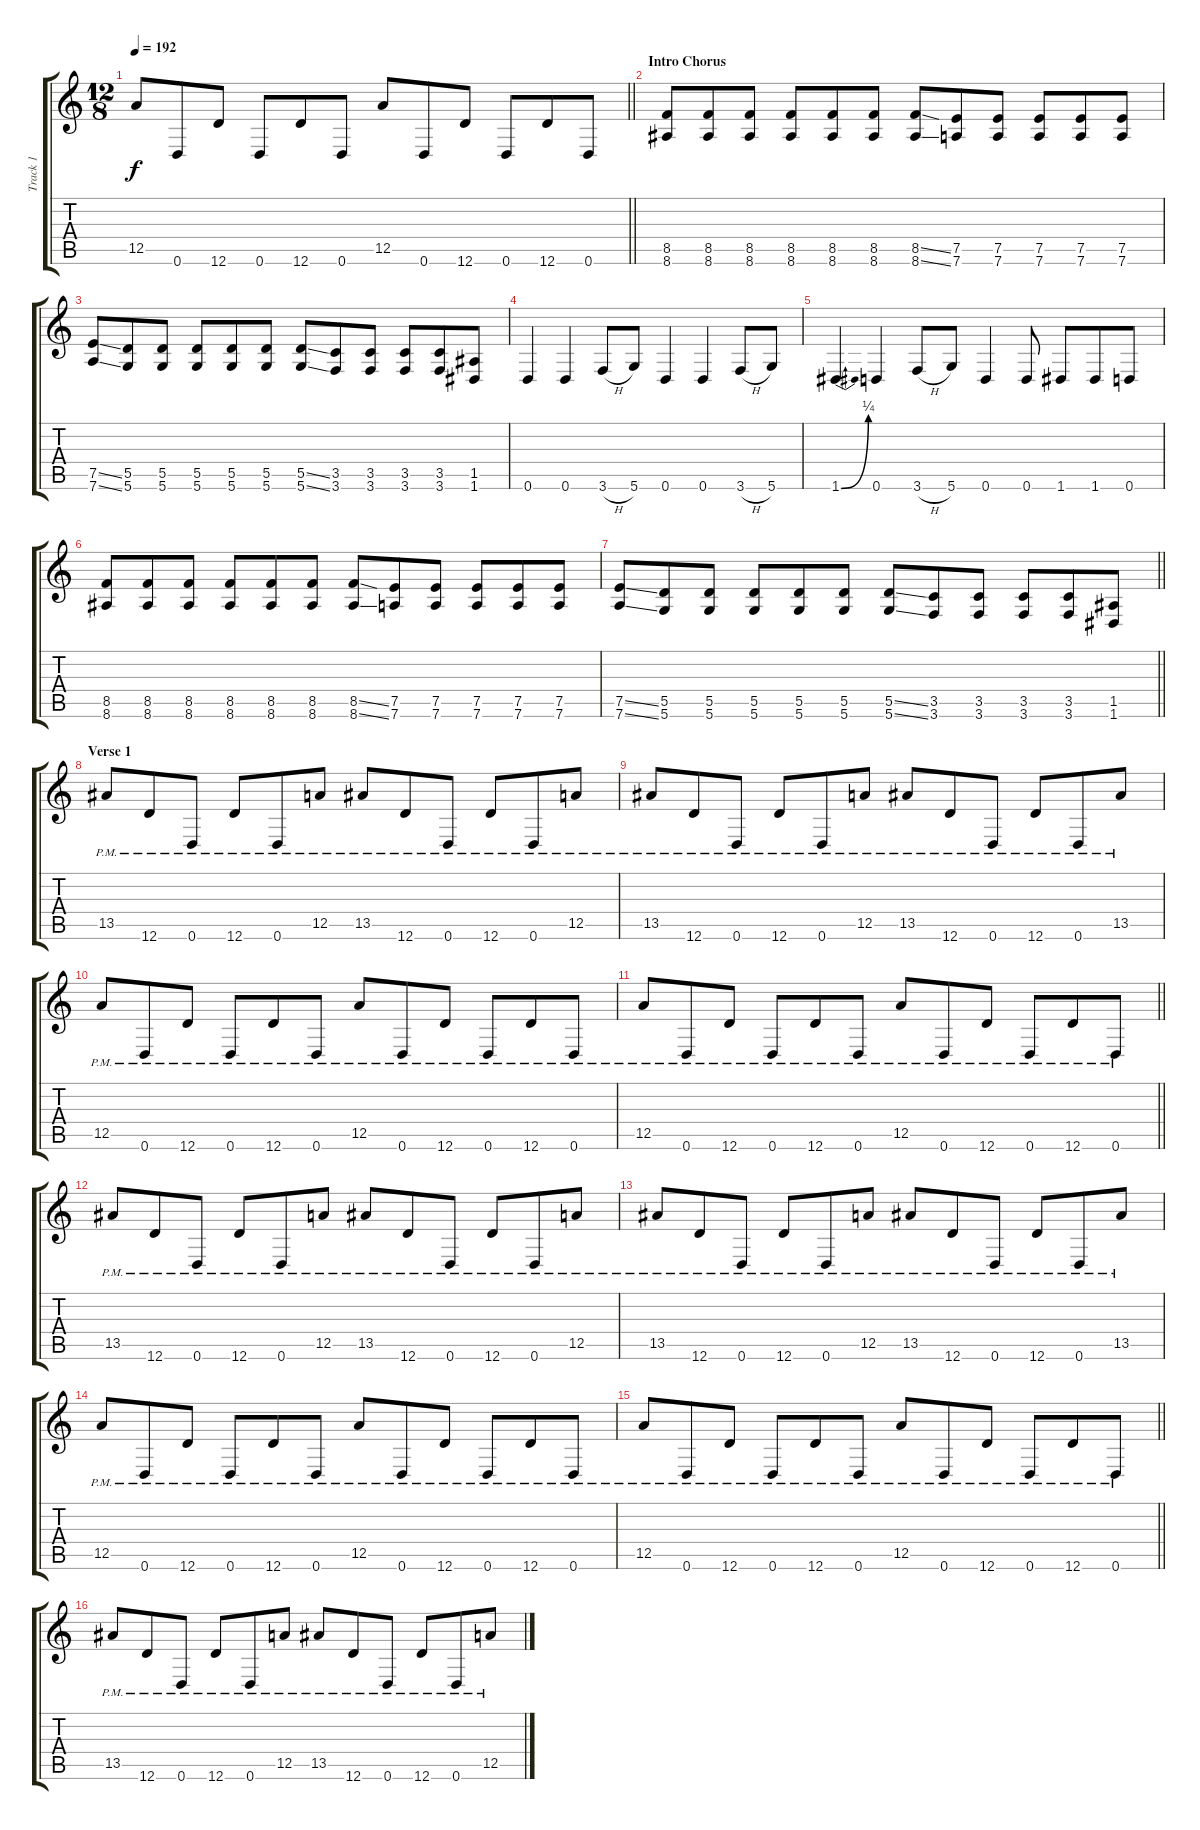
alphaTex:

\track ("Track 1" "Track 1") {instrument distortionguitar}
\staff {score tabs}
\tuning (E4 B3 G3 D3 A2 D2) {hide}
\ts (12 8)
\tempo 192
\clef g2
\barLineRight lightlight
\ks c
12.5.8{dy f} 0.6.8 12.6.8 0.6.8 12.6.8 0.6.8 12.5.8 0.6.8 12.6.8 0.6.8 12.6.8 0.6.8 |
\section ("" "Intro Chorus")
(8.5 8.6).8 (8.5 8.6).8 (8.5 8.6).8 (8.5 8.6).8 (8.5 8.6).8 (8.5 8.6).8 (8.5{ss} 8.6{ss}).8 (7.5 7.6).8 (7.5 7.6).8 (7.5 7.6).8 (7.5 7.6).8 (7.5 7.6).8 |
(7.5{ss} 7.6{ss}).8 (5.5 5.6).8 (5.5 5.6).8 (5.5 5.6).8 (5.5 5.6).8 (5.5 5.6).8 (5.5{ss} 5.6{ss}).8 (3.5 3.6).8 (3.5 3.6).8 (3.5 3.6).8 (3.5 3.6).8 (1.5 1.6).8 |
0.6.4 0.6.4 3.6{h}.8 5.6.8 0.6.4 0.6.4 3.6{h}.8 5.6.8 |
1.6{be (bend 0 0 60 1)}.4 0.6.4 3.6{h}.8 5.6.8 0.6.4 0.6.8 1.6.8 1.6.8 0.6.8 |
(8.5 8.6).8 (8.5 8.6).8 (8.5 8.6).8 (8.5 8.6).8 (8.5 8.6).8 (8.5 8.6).8 (8.5{ss} 8.6{ss}).8 (7.5 7.6).8 (7.5 7.6).8 (7.5 7.6).8 (7.5 7.6).8 (7.5 7.6).8 |
\barLineRight lightlight
(7.5{ss} 7.6{ss}).8 (5.5 5.6).8 (5.5 5.6).8 (5.5 5.6).8 (5.5 5.6).8 (5.5 5.6).8 (5.5{ss} 5.6{ss}).8 (3.5 3.6).8 (3.5 3.6).8 (3.5 3.6).8 (3.5 3.6).8 (1.5 1.6).8 |
\section ("" "Verse 1")
13.5{pm}.8 12.6{pm}.8 0.6{pm}.8 12.6{pm}.8 0.6{pm}.8 12.5{pm}.8 13.5{pm}.8 12.6{pm}.8 0.6{pm}.8 12.6{pm}.8 0.6{pm}.8 12.5{pm}.8 |
13.5{pm}.8 12.6{pm}.8 0.6{pm}.8 12.6{pm}.8 0.6{pm}.8 12.5{pm}.8 13.5{pm}.8 12.6{pm}.8 0.6{pm}.8 12.6{pm}.8 0.6{pm}.8 13.5{pm}.8 |
12.5{pm}.8 0.6{pm}.8 12.6{pm}.8 0.6{pm}.8 12.6{pm}.8 0.6{pm}.8 12.5{pm}.8 0.6{pm}.8 12.6{pm}.8 0.6{pm}.8 12.6{pm}.8 0.6{pm}.8 |
\barLineRight lightlight
12.5{pm}.8 0.6{pm}.8 12.6{pm}.8 0.6{pm}.8 12.6{pm}.8 0.6{pm}.8 12.5{pm}.8 0.6{pm}.8 12.6{pm}.8 0.6{pm}.8 12.6{pm}.8 0.6{pm}.8 |
13.5{pm}.8 12.6{pm}.8 0.6{pm}.8 12.6{pm}.8 0.6{pm}.8 12.5{pm}.8 13.5{pm}.8 12.6{pm}.8 0.6{pm}.8 12.6{pm}.8 0.6{pm}.8 12.5{pm}.8 |
13.5{pm}.8 12.6{pm}.8 0.6{pm}.8 12.6{pm}.8 0.6{pm}.8 12.5{pm}.8 13.5{pm}.8 12.6{pm}.8 0.6{pm}.8 12.6{pm}.8 0.6{pm}.8 13.5{pm}.8 |
12.5{pm}.8 0.6{pm}.8 12.6{pm}.8 0.6{pm}.8 12.6{pm}.8 0.6{pm}.8 12.5{pm}.8 0.6{pm}.8 12.6{pm}.8 0.6{pm}.8 12.6{pm}.8 0.6{pm}.8 |
\barLineRight lightlight
12.5{pm}.8 0.6{pm}.8 12.6{pm}.8 0.6{pm}.8 12.6{pm}.8 0.6{pm}.8 12.5{pm}.8 0.6{pm}.8 12.6{pm}.8 0.6{pm}.8 12.6{pm}.8 0.6{pm}.8 |
13.5{pm}.8 12.6{pm}.8 0.6{pm}.8 12.6{pm}.8 0.6{pm}.8 12.5{pm}.8 13.5{pm}.8 12.6{pm}.8 0.6{pm}.8 12.6{pm}.8 0.6{pm}.8 12.5{pm}.8
